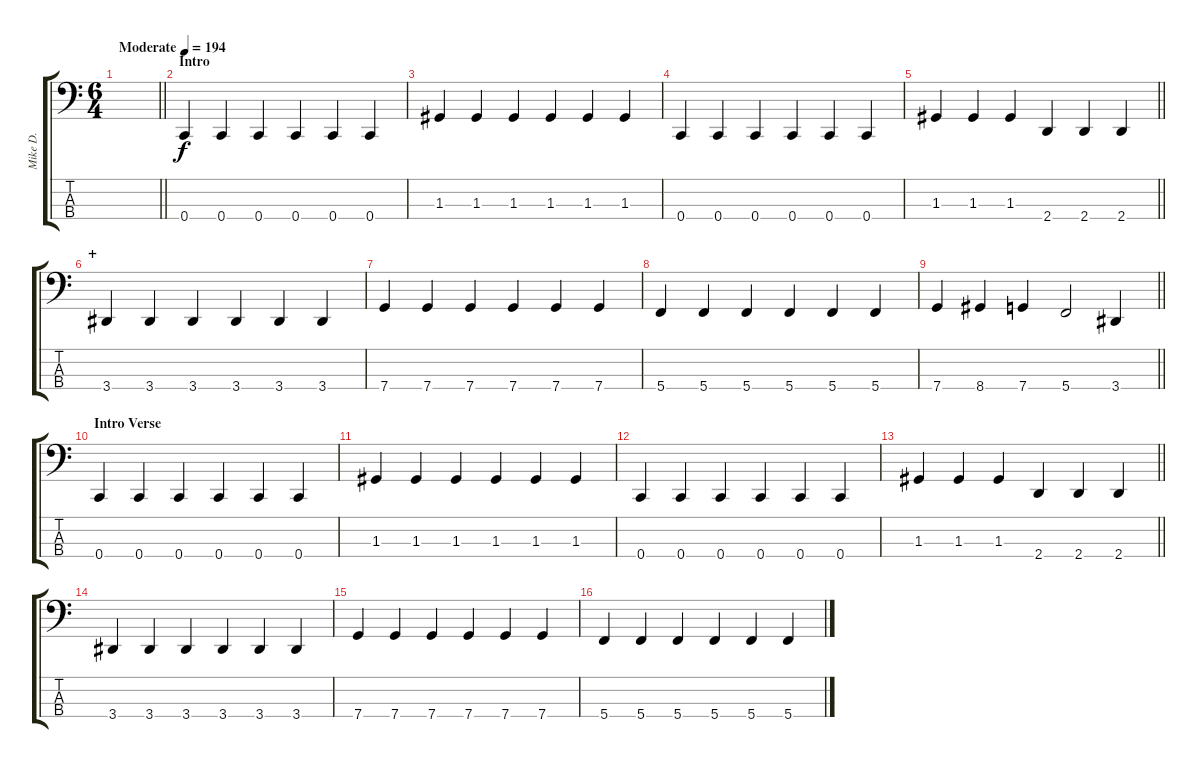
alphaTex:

\track ("Mike D." "Mike D.") {instrument electricbassfinger}
\staff {score tabs}
\tuning (F2 C2 G1 C1) {hide}
\ts (6 4)
\tempo (194 "Moderate")
\clef f4
\barLineRight lightlight
\ks c
|
\section ("" "Intro")
0.4.4 0.4.4 0.4.4 0.4.4 0.4.4 0.4.4 |
1.3.4 1.3.4 1.3.4 1.3.4 1.3.4 1.3.4 |
0.4.4 0.4.4 0.4.4 0.4.4 0.4.4 0.4.4 |
\barLineRight lightlight
1.3.4 1.3.4 1.3.4 2.4.4 2.4.4 2.4.4 |
\section ("" "+")
3.4.4 3.4.4 3.4.4 3.4.4 3.4.4 3.4.4 |
7.4.4 7.4.4 7.4.4 7.4.4 7.4.4 7.4.4 |
5.4.4 5.4.4 5.4.4 5.4.4 5.4.4 5.4.4 |
\barLineRight lightlight
7.4.4 8.4.4 7.4.4 5.4.2 3.4.4 |
\section ("" "Intro Verse")
0.4.4 0.4.4 0.4.4 0.4.4 0.4.4 0.4.4 |
1.3.4 1.3.4 1.3.4 1.3.4 1.3.4 1.3.4 |
0.4.4 0.4.4 0.4.4 0.4.4 0.4.4 0.4.4 |
\barLineRight lightlight
1.3.4 1.3.4 1.3.4 2.4.4 2.4.4 2.4.4 |
3.4.4 3.4.4 3.4.4 3.4.4 3.4.4 3.4.4 |
7.4.4 7.4.4 7.4.4 7.4.4 7.4.4 7.4.4 |
5.4.4 5.4.4 5.4.4 5.4.4 5.4.4 5.4.4
